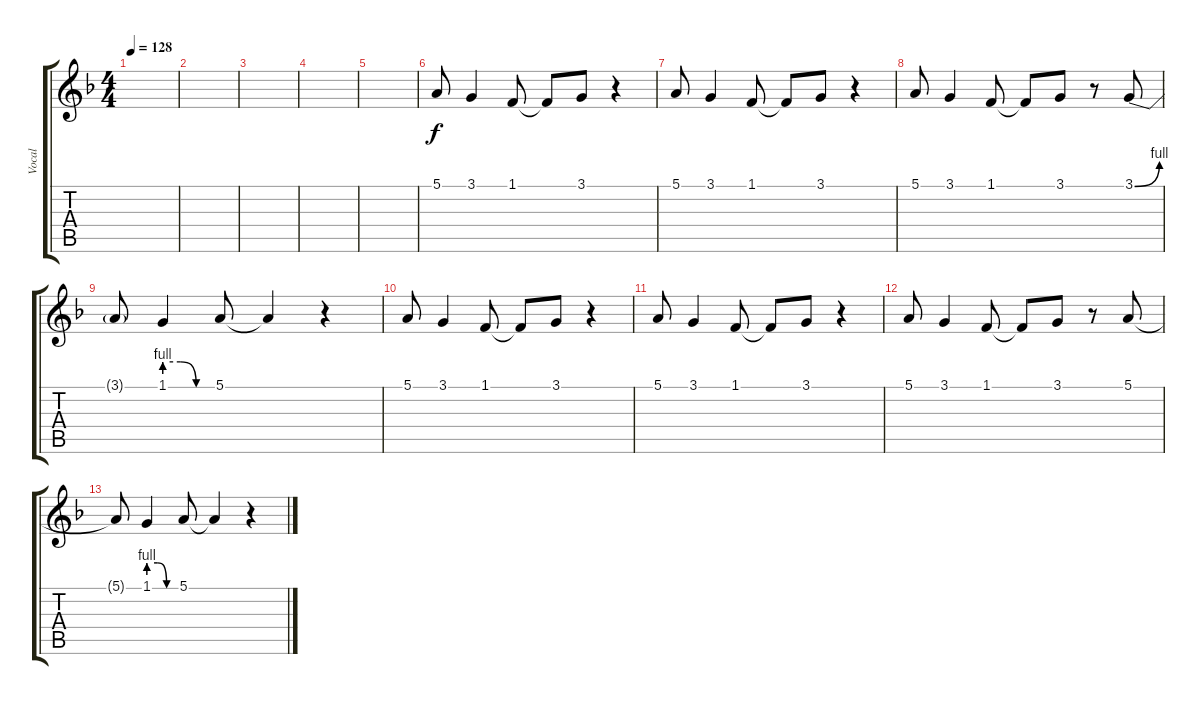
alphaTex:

\track ("Vocal" "Vocal") {instrument clarinet}
\staff {score tabs}
\tuning (E4 B3 G3 D3 A2 E2) {hide}
\ts (4 4)
\tempo 128
\clef g2
\ks f
|
|
|
|
|
5.1.8 3.1.4 1.1.8 1.1{t}.8 3.1.8 r.4 |
5.1.8 3.1.4 1.1.8 1.1{t}.8 3.1.8 r.4 |
5.1.8 3.1.4 1.1.8 1.1{t}.8 3.1.8 r.8 3.1{be (bend 0 0 60 4)}.8 |
3.1{t}.8 1.1{be (custom 0 4 20 4 40 0 60 0)}.4 5.1.8 5.1{t}.4 r.4 |
5.1.8 3.1.4 1.1.8 1.1{t}.8 3.1.8 r.4 |
5.1.8 3.1.4 1.1.8 1.1{t}.8 3.1.8 r.4 |
5.1.8 3.1.4 1.1.8 1.1{t}.8 3.1.8 r.8 5.1.8 |
5.1{t}.8 1.1{be (custom 0 4 20 4 40 0 60 0)}.4 5.1.8 5.1{t}.4 r.4
